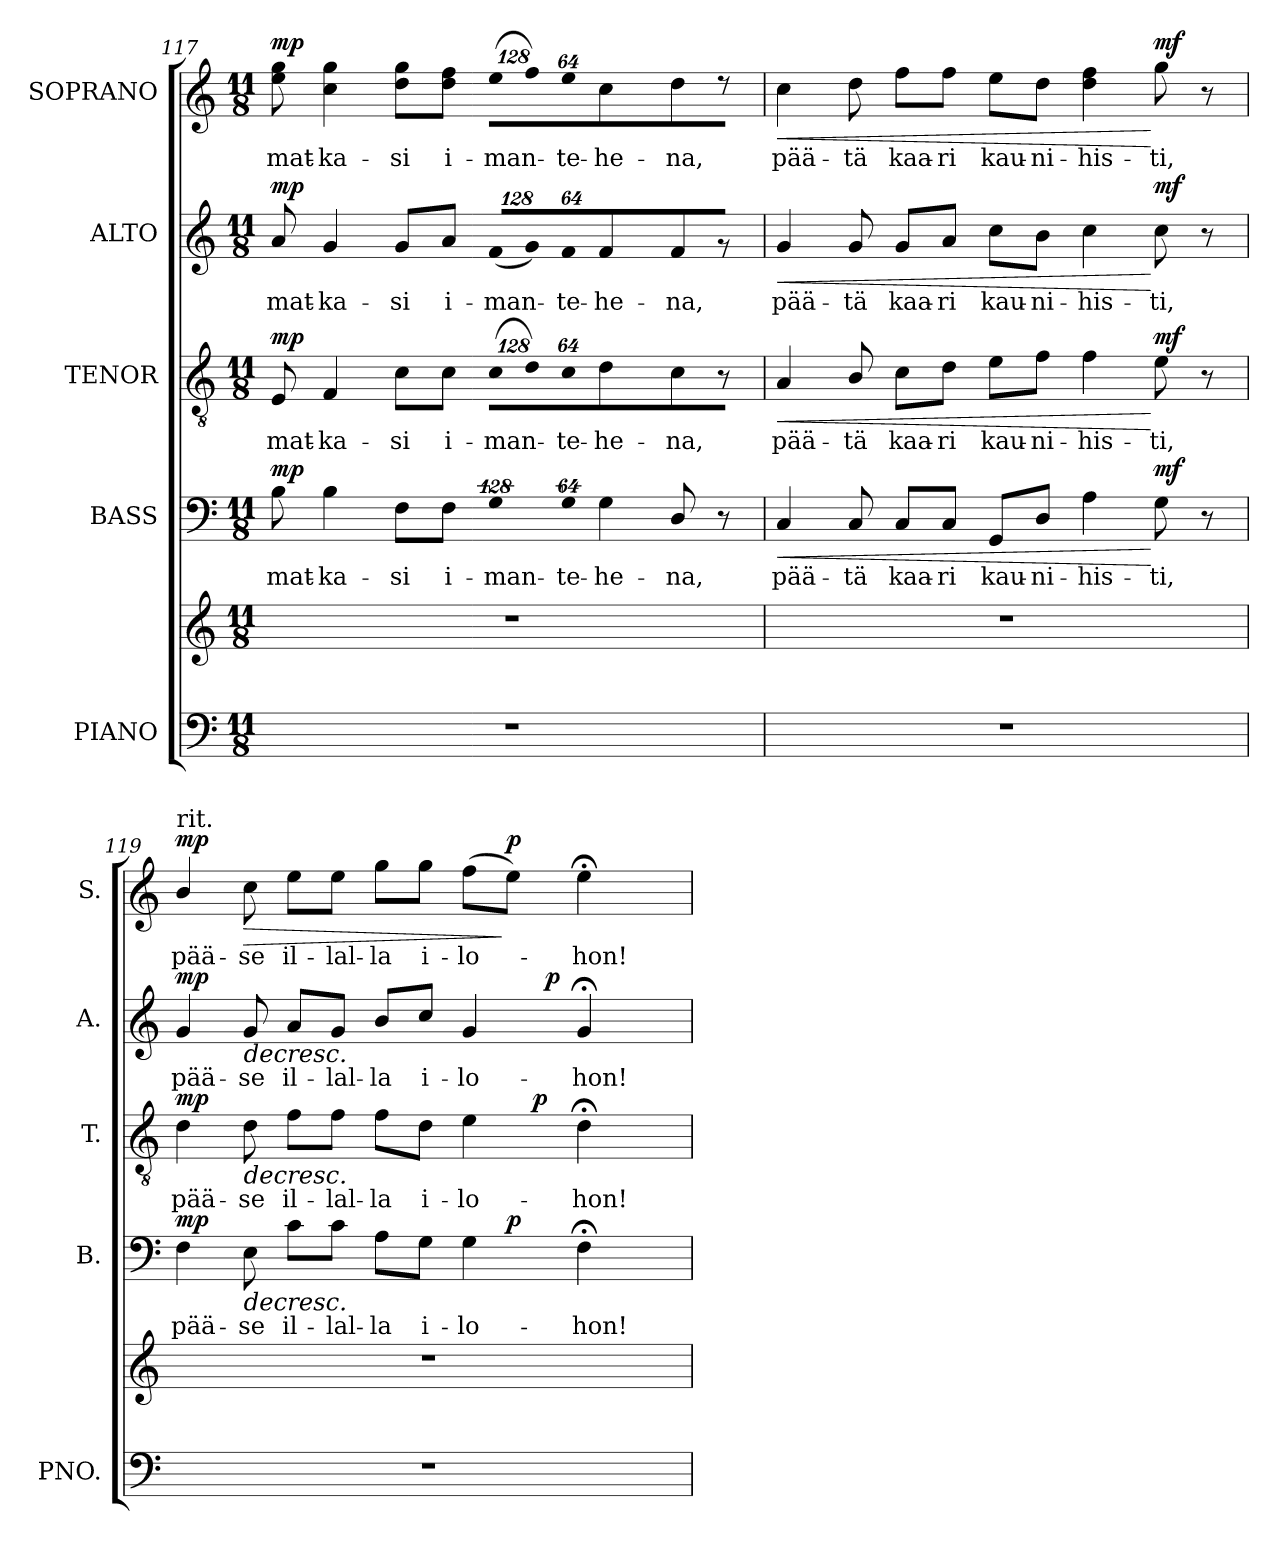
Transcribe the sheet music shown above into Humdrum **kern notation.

**kern	**kern	**kern	**text	**dynam	**kern	**text	**dynam	**kern	**text	**dynam	**kern	**text	**dynam
*part5	*part5	*part4	*part4	*part4	*part3	*part3	*part3	*part2	*part2	*part2	*part1	*part1	*part1
*staff6	*staff5	*staff4	*staff4	*staff4	*staff3	*staff3	*staff3	*staff2	*staff2	*staff2	*staff1	*staff1	*staff1
*I"PIANO	*	*I"BASS	*	*	*I"TENOR	*	*	*I"ALTO	*	*	*I"SOPRANO	*	*
*I'PNO.	*	*I'B.	*	*	*I'T.	*	*	*I'A.	*	*	*I'S.	*	*
*clefF4	*clefG2	*clefF4	*	*	*clefGv2	*	*	*clefG2	*	*	*clefG2	*	*
*	*	*	*	*	*ITrd7c12	*	*	*	*	*	*	*	*
*k[]	*k[]	*k[]	*	*	*k[]	*	*	*k[]	*	*	*k[]	*	*
*C:	*C:	*C:	*	*	*C:	*	*	*C:	*	*	*C:	*	*
*M11/8	*M11/8	*M11/8	*	*	*M11/8	*	*	*M11/8	*	*	*M11/8	*	*
=117	=117	=117	=117	=117	=117	=117	=117	=117	=117	=117	=117	=117	=117
!LO:N:vis=1	!LO:N:vis=1	!	!	!	!	!	!	!	!	!	!	!	!
!	!	!	!LO:LY:b:color=#000000	!	!	!	!	!	!	!	!	!	!
!	!	!	!	!	!	!LO:LY:b:color=#000000	!	!	!	!	!	!	!
!	!	!	!	!	!	!	!	!	!LO:LY:b:color=#000000	!	!	!	!
!	!	!	!	!	!	!	!	!	!	!	!	!LO:LY:b:color=#000000	!
8%11r	8%11r	8Bi\	mat-	mp	8EEi/	mat-	mp	8ai/	mat-	mp	8eei\ 8ggi	mat-	mp
!	!	!	!LO:LY:b:color=#000000	!	!	!	!	!	!	!	!	!	!
!	!	!	!	!	!	!LO:LY:b:color=#000000	!	!	!	!	!	!	!
!	!	!	!	!	!	!	!	!	!LO:LY:b:color=#000000	!	!	!	!
!	!	!	!	!	!	!	!	!	!	!	!	!LO:LY:b:color=#000000	!
.	.	4Bi\	-ka-	.	4FFi/	-ka-	.	4gi/	-ka-	.	4cci\ 4ggi	-ka-	.
!	!	!	!LO:LY:b:color=#000000	!	!	!	!	!	!	!	!	!	!
!	!	!	!	!	!	!LO:LY:b:color=#000000	!	!	!	!	!	!	!
!	!	!	!	!	!	!	!	!	!LO:LY:b:color=#000000	!	!	!	!
!	!	!	!	!	!	!	!	!	!	!	!	!LO:LY:b:color=#000000	!
.	.	8Fi\L	-si	.	8Ci\L	-si	.	8gi/L	-si	.	8ddi\ 8ggiL	-si	.
!	!	!	!LO:LY:b:color=#000000	!	!	!	!	!	!	!	!	!	!
!	!	!	!	!	!	!LO:LY:b:color=#000000	!	!	!	!	!	!	!
!	!	!	!	!	!	!	!	!	!LO:LY:b:color=#000000	!	!	!	!
!	!	!	!	!	!	!	!	!	!	!	!	!LO:LY:b:color=#000000	!
.	.	8Fi\J	i-	.	8Ci\J	i-	.	8ai/J	i-	.	8ddi\ 8ffiJ	i-	.
!	!	!LO:N:vis=4	!	!	!	!	!	!	!	!	!	!	!
!	!	!	!LO:LY:b:color=#000000	!	!	!	!	!	!	!	!	!	!
*	*	*	*	*	*Xbrackettup	*	*	*	*	*	*	*	*
!	!	!	!	!	!LO:N:vis=8	!	!	!	!	!	!	!	!
!	!	!	!	!	!	!LO:LY:b:color=#000000	!	!	!	!	!	!	!
*	*	*	*	*	*	*	*	*Xbrackettup	*	*	*	*	*
!	!	!	!	!	!	!	!	!LO:N:vis=8	!	!	!	!	!
!	!	!	!	!	!	!	!	!	!LO:LY:b:color=#000000	!	!	!	!
*	*	*	*	*	*	*	*	*	*	*	*Xbrackettup	*	*
!	!	!	!	!	!	!	!	!	!	!	!LO:N:vis=8	!	!
!	!	!	!	!	!	!	!	!	!	!	!	!LO:LY:b:color=#000000	!
.	.	512%85Gi\	-man-	.	(1024%85Ci\L	-man-	.	(1024%85fi/L	-man-	.	(1024%85eei\L	-man-	.
!	!	!	!	!	!LO:N:vis=8	!	!	!LO:N:vis=8	!	!	!LO:N:vis=8	!	!
.	.	.	.	.	1024%85Di\)	.	.	1024%85gi/)	.	.	1024%85ffi\)	.	.
!	!	!LO:N:vis=8	!	!	!	!	!	!	!	!	!	!	!
!	!	!	!LO:LY:b:color=#000000	!	!LO:N:vis=8	!	!	!	!	!	!	!	!
!	!	!	!	!	!	!LO:LY:b:color=#000000	!	!LO:N:vis=8	!	!	!	!	!
!	!	!	!	!	!	!	!	!	!LO:LY:b:color=#000000	!	!LO:N:vis=8	!	!
!	!	!	!	!	!	!	!	!	!	!	!	!LO:LY:b:color=#000000	!
.	.	512%43Gi\	-te-	.	512%43Ci\J	-te-	.	512%43fi/J	-te-	.	512%43eei\J	-te-	.
!	!	!	!LO:LY:b:color=#000000	!	!	!	!	!	!	!	!	!	!
!	!	!	!	!	!	!LO:LY:b:color=#000000	!	!	!	!	!	!	!
!	!	!	!	!	!	!	!	!	!LO:LY:b:color=#000000	!	!	!	!
!	!	!	!	!	!	!	!	!	!	!	!	!LO:LY:b:color=#000000	!
.	.	4Gi\	-he-	.	4Di\	-he-	.	4fi/	-he-	.	4cci\	-he-	.
!	!	!	!LO:LY:b:color=#000000	!	!	!	!	!	!	!	!	!	!
!	!	!	!	!	!	!LO:LY:b:color=#000000	!	!	!	!	!	!	!
!	!	!	!	!	!	!	!	!	!LO:LY:b:color=#000000	!	!	!	!
!	!	!	!	!	!	!	!	!	!	!	!	!LO:LY:b:color=#000000	!
.	.	8Di/	-na,	.	8Ci\	-na,	.	8fi/	-na,	.	8ddi\	-na,	.
.	.	8r	.	.	8r	.	.	8r	.	.	8r	.	.
!!LO:LB:g=z
=118	=118	=118	=118	=118	=118	=118	=118	=118	=118	=118	=118	=118	=118
!LO:N:vis=1	!LO:N:vis=1	!	!	!	!	!	!	!	!	!	!	!	!
!	!	!	!LO:LY:b:color=#000000	!LO:HP:b	!	!	!	!	!	!	!	!	!
!	!	!	!	!	!	!LO:LY:b:color=#000000	!LO:HP:b	!	!	!	!	!	!
!	!	!	!	!	!	!	!	!	!LO:LY:b:color=#000000	!LO:HP:b	!	!	!
!	!	!	!	!	!	!	!	!	!	!	!	!LO:LY:b:color=#000000	!LO:HP:b
8%11r	8%11r	4Ci/	pää-	<	4AAi/	pää-	<	4gi/	pää-	<	4cci\	pää-	<
!	!	!	!LO:LY:b:color=#000000	!	!	!	!	!	!	!	!	!	!
!	!	!	!	!	!	!LO:LY:b:color=#000000	!	!	!	!	!	!	!
!	!	!	!	!	!	!	!	!	!LO:LY:b:color=#000000	!	!	!	!
!	!	!	!	!	!	!	!	!	!	!	!	!LO:LY:b:color=#000000	!
.	.	8Ci/	-tä	.	8BBi/	-tä	.	8gi/	-tä	.	8ddi\	-tä	.
!	!	!	!LO:LY:b:color=#000000	!	!	!	!	!	!	!	!	!	!
!	!	!	!	!	!	!LO:LY:b:color=#000000	!	!	!	!	!	!	!
!	!	!	!	!	!	!	!	!	!LO:LY:b:color=#000000	!	!	!	!
!	!	!	!	!	!	!	!	!	!	!	!	!LO:LY:b:color=#000000	!
.	.	8Ci/L	kaa-	.	8Ci\L	kaa-	.	8gi/L	kaa-	.	8ffi\L	kaa-	.
!	!	!	!LO:LY:b:color=#000000	!	!	!	!	!	!	!	!	!	!
!	!	!	!	!	!	!LO:LY:b:color=#000000	!	!	!	!	!	!	!
!	!	!	!	!	!	!	!	!	!LO:LY:b:color=#000000	!	!	!	!
!	!	!	!	!	!	!	!	!	!	!	!	!LO:LY:b:color=#000000	!
.	.	8Ci/J	-ri	.	8Di\J	-ri	.	8ai/J	-ri	.	8ffi\J	-ri	.
!	!	!	!LO:LY:b:color=#000000	!	!	!	!	!	!	!	!	!	!
!	!	!	!	!	!	!LO:LY:b:color=#000000	!	!	!	!	!	!	!
!	!	!	!	!	!	!	!	!	!LO:LY:b:color=#000000	!	!	!	!
!	!	!	!	!	!	!	!	!	!	!	!	!LO:LY:b:color=#000000	!
.	.	8GGi/L	kau-	.	8Ei\L	kau-	.	8cci\L	kau-	.	8eei\L	kau-	.
!	!	!	!LO:LY:b:color=#000000	!	!	!	!	!	!	!	!	!	!
!	!	!	!	!	!	!LO:LY:b:color=#000000	!	!	!	!	!	!	!
!	!	!	!	!	!	!	!	!	!LO:LY:b:color=#000000	!	!	!	!
!	!	!	!	!	!	!	!	!	!	!	!	!LO:LY:b:color=#000000	!
.	.	8Di/J	-ni-	.	8Fi\J	-ni-	.	8bi\J	-ni-	.	8ddi\J	-ni-	.
!	!	!	!LO:LY:b:color=#000000	!	!	!	!	!	!	!	!	!	!
!	!	!	!	!	!	!LO:LY:b:color=#000000	!	!	!	!	!	!	!
!	!	!	!	!	!	!	!	!	!LO:LY:b:color=#000000	!	!	!	!
!	!	!	!	!	!	!	!	!	!	!	!	!LO:LY:b:color=#000000	!
.	.	4Ai\	-his-	.	4Fi\	-his-	.	4cci\	-his-	.	4ddi\ 4ffi	-his-	.
!	!	!	!LO:LY:b:color=#000000	!	!	!	!	!	!	!	!	!	!
!	!	!	!	!	!	!LO:LY:b:color=#000000	!	!	!	!	!	!	!
!	!	!	!	!	!	!	!	!	!LO:LY:b:color=#000000	!	!	!	!
!	!	!	!	!	!	!	!	!	!	!	!	!LO:LY:b:color=#000000	!
.	.	8Gi\	-ti,	[ mf	8Ei\	-ti,	[ mf	8cci\	-ti,	[ mf	8ggi\	-ti,	[ mf
.	.	8r	.	.	8r	.	.	8r	.	.	8r	.	.
=119	=119	=119	=119	=119	=119	=119	=119	=119	=119	=119	=119	=119	=119
!LO:N:vis=1	!LO:N:vis=1	!	!	!	!	!	!	!	!	!	!	!	!
!	!	!	!LO:LY:b:color=#000000	!	!	!	!	!	!	!	!	!	!
!	!	!	!	!	!	!LO:LY:b:color=#000000	!	!	!	!	!	!	!
!	!	!	!	!	!	!	!	!	!LO:LY:b:color=#000000	!	!	!	!
!	!	!	!	!	!	!	!	!	!	!	!LO:TX:t=rit.	!	!
!	!	!	!	!	!	!	!	!	!	!	!	!LO:LY:b:color=#000000	!
*	*	*^	*	*	*^	*	*	*^	*	*	*	*	*
8%11r	8%11r	4Fi\	1ryy	pää-	mp	4Di\	1ryy	pää-	mp	4gi/	1ryy	pää-	mp	4bi/	pää-	mp
!	!	!	!	!LO:LY:b:color=#000000	!LO:HP:b	!	!	!	!	!	!	!	!	!	!	!
!	!	!	!	!	!	!	!	!LO:LY:b:color=#000000	!LO:HP:b	!	!	!	!	!	!	!
!	!	!	!	!	!	!	!	!	!	!	!	!LO:LY:b:color=#000000	!LO:HP:b	!	!	!
!	!	!	!	!	!	!	!	!	!	!	!	!	!	!	!LO:LY:b:color=#000000	!LO:HP:b
.	.	8Ei\	.	-se	>	8Di\	.	-se	>	8gi/	.	-se	>	8cci\	-se	>
!	!	!	!	!LO:LY:b:color=#000000	!	!	!	!	!	!	!	!	!	!	!	!
!	!	!	!	!	!	!	!	!LO:LY:b:color=#000000	!	!	!	!	!	!	!	!
!	!	!	!	!	!	!	!	!	!	!	!	!LO:LY:b:color=#000000	!	!	!	!
!	!	!	!	!	!	!	!	!	!	!	!	!	!	!	!LO:LY:b:color=#000000	!
.	.	8ci\L	.	il-	.	8Fi\L	.	il-	.	8ai/L	.	il-	.	8eei\L	il-	.
!	!	!	!	!LO:LY:b:color=#000000	!	!	!	!	!	!	!	!	!	!	!	!
!	!	!	!	!	!	!	!	!LO:LY:b:color=#000000	!	!	!	!	!	!	!	!
!	!	!	!	!	!	!	!	!	!	!	!	!LO:LY:b:color=#000000	!	!	!	!
!	!	!	!	!	!	!	!	!	!	!	!	!	!	!	!LO:LY:b:color=#000000	!
.	.	8ci\J	.	-lal-	.	8Fi\J	.	-lal-	.	8gi/J	.	-lal-	.	8eei\J	-lal-	.
!	!	!	!	!LO:LY:b:color=#000000	!	!	!	!	!	!	!	!	!	!	!	!
!	!	!	!	!	!	!	!	!LO:LY:b:color=#000000	!	!	!	!	!	!	!	!
!	!	!	!	!	!	!	!	!	!	!	!	!LO:LY:b:color=#000000	!	!	!	!
!	!	!	!	!	!	!	!	!	!	!	!	!	!	!	!LO:LY:b:color=#000000	!
.	.	8Ai\L	.	-la	.	8Fi\L	.	-la	.	8bi/L	.	-la	.	8ggi\L	-la	.
!	!	!	!	!LO:LY:b:color=#000000	!	!	!	!	!	!	!	!	!	!	!	!
!	!	!	!	!	!	!	!	!LO:LY:b:color=#000000	!	!	!	!	!	!	!	!
!	!	!	!	!	!	!	!	!	!	!	!	!LO:LY:b:color=#000000	!	!	!	!
!	!	!	!	!	!	!	!	!	!	!	!	!	!	!	!LO:LY:b:color=#000000	!
.	.	8Gi\J	.	i-	.	8Di\J	.	i-	.	8cci/J	.	i-	.	8ggi\J	i-	.
!	!	!	!	!LO:LY:b:color=#000000	!	!	!	!	!	!	!	!	!	!	!	!
!	!	!	!	!	!	!	!	!LO:LY:b:color=#000000	!	!	!	!	!	!	!	!
!	!	!	!	!	!	!	!	!	!	!	!	!LO:LY:b:color=#000000	!	!	!	!
!	!	!	!	!	!	!	!	!	!	!	!	!	!	!	!LO:LY:b:color=#000000	!
.	.	4Gi\	.	-lo-	.	4Ei\	.	-lo-	.	4gi/	.	-lo-	.	(8ffi\L	-lo-	.
.	.	.	4.ryy	.	p	.	32ryy	.	.	.	32ryy	.	.	8eei\J)	.	] p
.	.	.	.	.	.	.	256..ryy	.	.	.	64ryy	.	.	.	.	.
.	.	.	.	.	.	.	4ryy	.	p	.	.	.	.	.	.	.
.	.	.	.	.	.	.	.	.	.	.	512.ryy	.	.	.	.	.
.	.	.	.	.	.	.	.	.	.	.	4ryy	.	p	.	.	.
!	!	!	!	!LO:LY:b:color=#000000	!	!	!	!	!	!	!	!	!	!	!	!
!	!	!	!	!	!	!	!	!LO:LY:b:color=#000000	!	!	!	!	!	!	!	!
!	!	!	!	!	!	!	!	!	!	!	!	!LO:LY:b:color=#000000	!	!	!	!
!	!	!	!	!	!	!	!	!	!	!	!	!	!	!	!LO:LY:b:color=#000000	!
.	.	4F;i\	.	-hon!	]	4D;i\	.	-hon!	]	4g;i/	.	-hon!	]	4ee;i\	-hon!	.
.	.	.	.	.	.	.	16ryy	.	.	.	.	.	.	.	.	.
.	.	.	.	.	.	.	.	.	.	.	16ryy	.	.	.	.	.
.	.	.	.	.	.	.	64ryy	.	.	.	.	.	.	.	.	.
.	.	.	.	.	.	.	.	.	.	.	128ryy	.	.	.	.	.
.	.	.	.	.	.	.	128ryy	.	.	.	.	.	.	.	.	.
.	.	.	.	.	.	.	.	.	.	.	256ryy	.	.	.	.	.
.	.	.	.	.	.	.	1024ryy	.	.	.	1024ryy	.	.	.	.	.
*	*	*v	*v	*	*	*	*	*	*	*v	*v	*	*	*	*	*
*	*	*	*	*	*v	*v	*	*	*	*	*	*	*	*
=	=	=	=	=	=	=	=	=	=	=	=	=	=
*-	*-	*-	*-	*-	*-	*-	*-	*-	*-	*-	*-	*-	*-
